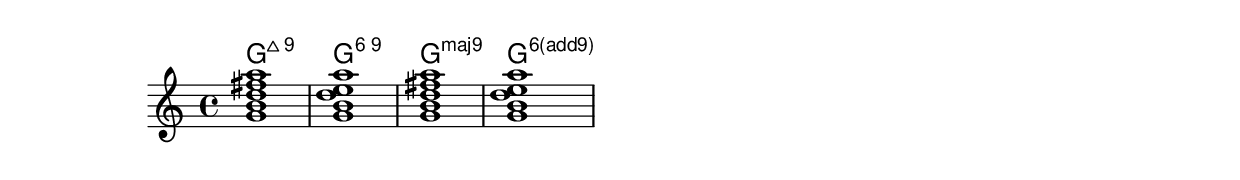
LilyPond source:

%% DO NOT EDIT this file manually; it is automatically
%% generated from LSR http://lsr.dsi.unimi.it
%% Make any changes in LSR itself, or in Documentation/snippets/new/ ,
%% and then run scripts/auxiliar/makelsr.py
%%
%% This file is in the public domain.
\version "2.14.0"

\header {
  lsrtags = "chords"

%% Translation of GIT committish: 8b93de6ce951b7b14bc7818f31019524295b990f
  texidoces = "
Se puede usar la propiedad @code{chordNameExceptions} para
almacenar una lista de notaciones espaciales para acordes
específicos.

"
  doctitlees = "Excepciones para los nombres de acorde"


%% Translation of GIT committish: 0a868be38a775ecb1ef935b079000cebbc64de40
  texidocde = "
Die Eigenschaft @code{chordNameExceptions} kann benutzt werden, um eine
Liste an besonderen Notationen für bestimmte Akkorde zu speichern.

"
  doctitlede = "Akkordsymbolausnahmen"

  texidoc = "
The property @code{chordNameExceptions} can be used to store a list of
special notations for specific chords.

"
  doctitle = "Chord name exceptions"
} % begin verbatim

% modify maj9 and 6(add9)
% Exception music is chords with markups
chExceptionMusic = {
  <c e g b d'>1-\markup { \super "maj9" }
  <c e g a d'>1-\markup { \super "6(add9)" }
}

% Convert music to list and prepend to existing exceptions.
chExceptions = #( append
  ( sequential-music-to-chord-exceptions chExceptionMusic #t)
  ignatzekExceptions)

theMusic = \chordmode {
  g1:maj9 g1:6.9
  \set chordNameExceptions = #chExceptions
  g1:maj9 g1:6.9
}

\layout {
  ragged-right = ##t
}

<< \context ChordNames \theMusic
   \context Voice \theMusic
>>

